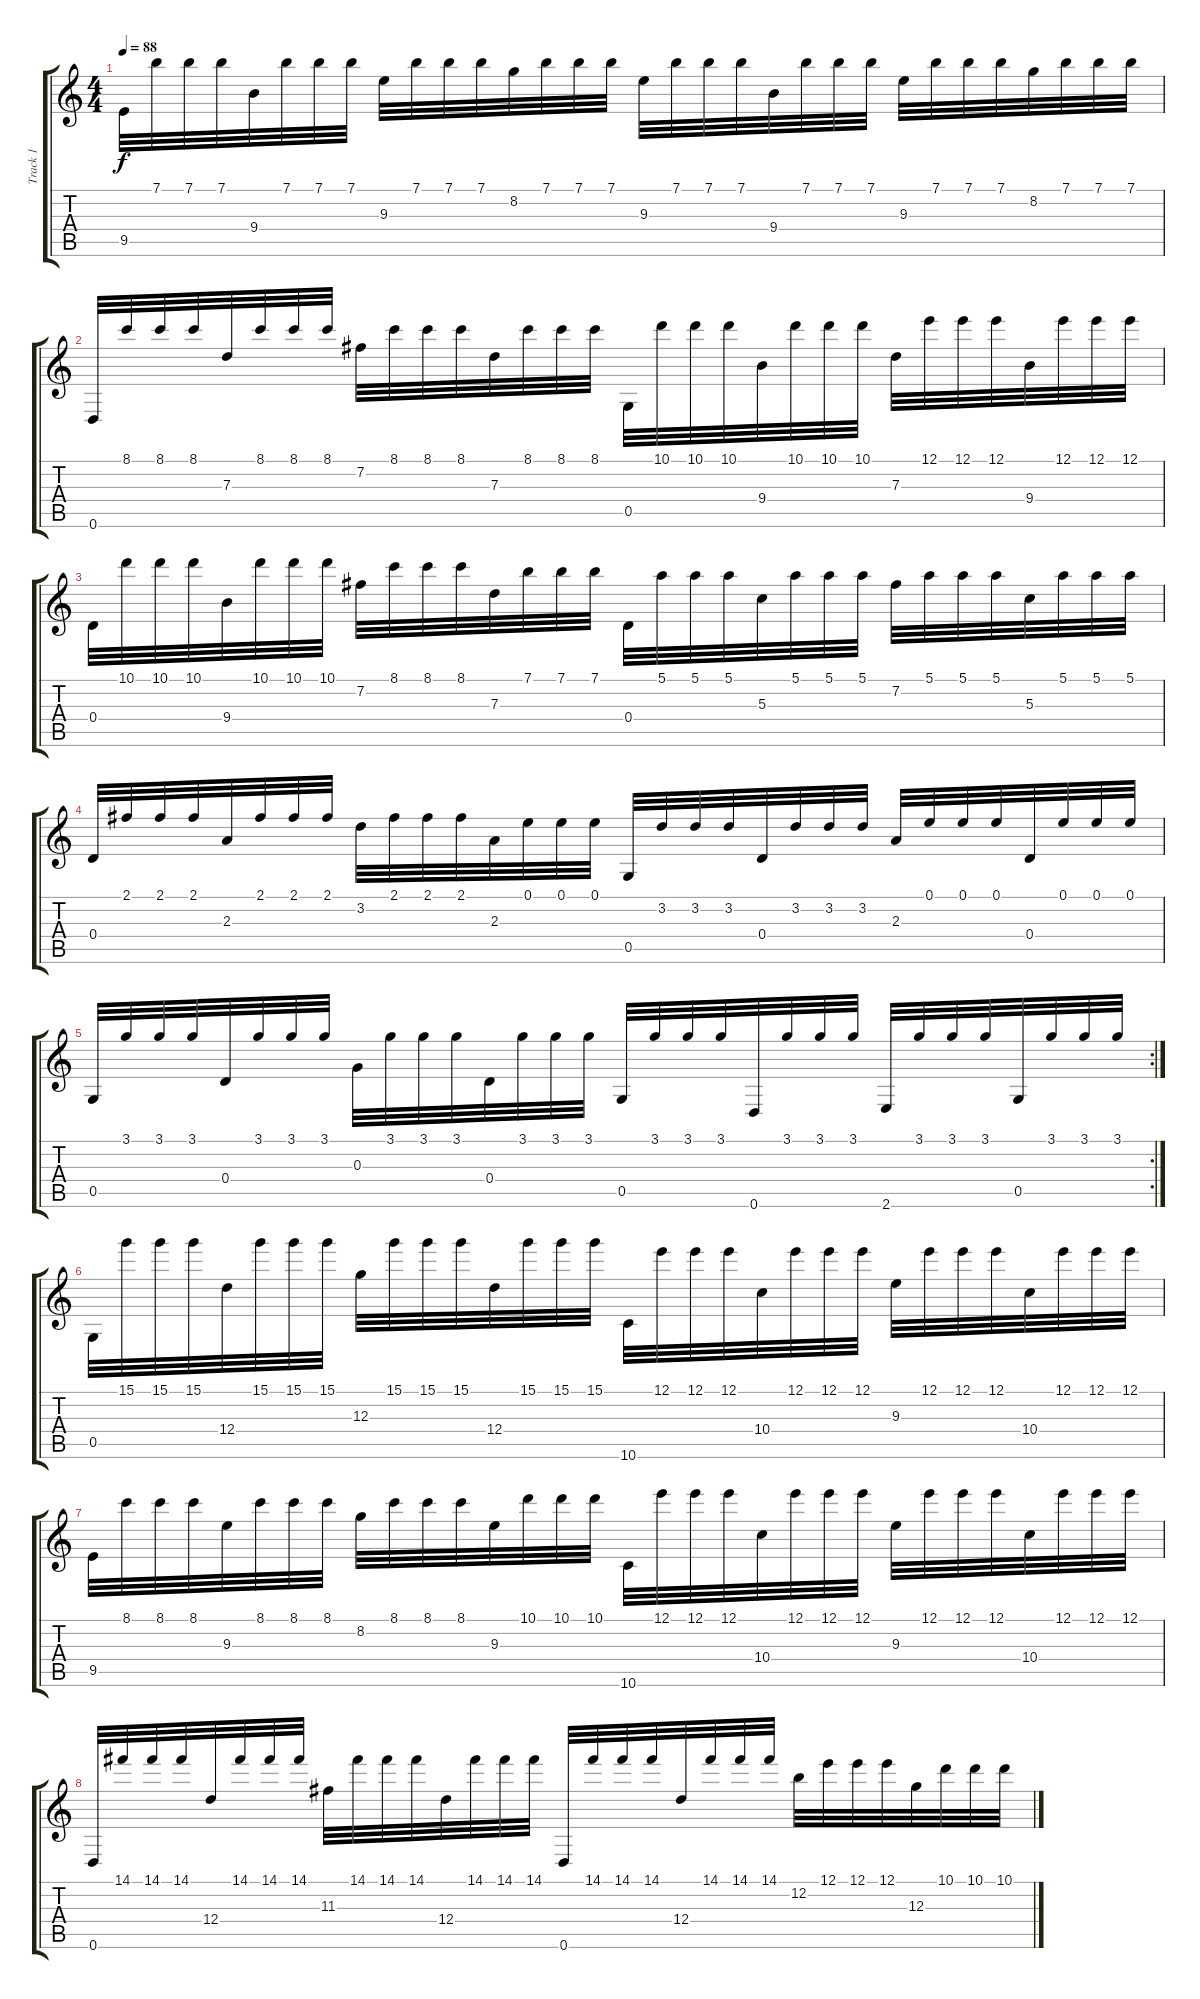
\track ("Track 1" "Track 1") {instrument acousticguitarsteel}
\staff {score tabs}
\tuning (E4 B3 G3 D3 G2 D2) {hide}
\ts (4 4)
\tempo 88
\clef g2
\ks c
9.5.32{dy f} 7.1.32 7.1.32 7.1.32 9.4.32 7.1.32 7.1.32 7.1.32 9.3.32 7.1.32 7.1.32 7.1.32 8.2.32 7.1.32 7.1.32 7.1.32 9.3.32 7.1.32 7.1.32 7.1.32 9.4.32 7.1.32 7.1.32 7.1.32 9.3.32 7.1.32 7.1.32 7.1.32 8.2.32 7.1.32 7.1.32 7.1.32 |
0.6.32 8.1.32 8.1.32 8.1.32 7.3.32 8.1.32 8.1.32 8.1.32 7.2.32 8.1.32 8.1.32 8.1.32 7.3.32 8.1.32 8.1.32 8.1.32 0.5.32 10.1.32 10.1.32 10.1.32 9.4.32 10.1.32 10.1.32 10.1.32 7.3.32 12.1.32 12.1.32 12.1.32 9.4.32 12.1.32 12.1.32 12.1.32 |
0.4.32 10.1.32 10.1.32 10.1.32 9.4.32 10.1.32 10.1.32 10.1.32 7.2.32 8.1.32 8.1.32 8.1.32 7.3.32 7.1.32 7.1.32 7.1.32 0.4.32 5.1.32 5.1.32 5.1.32 5.3.32 5.1.32 5.1.32 5.1.32 7.2.32 5.1.32 5.1.32 5.1.32 5.3.32 5.1.32 5.1.32 5.1.32 |
0.4.32 2.1.32 2.1.32 2.1.32 2.3.32 2.1.32 2.1.32 2.1.32 3.2.32 2.1.32 2.1.32 2.1.32 2.3.32 0.1.32 0.1.32 0.1.32 0.5.32 3.2.32 3.2.32 3.2.32 0.4.32 3.2.32 3.2.32 3.2.32 2.3.32 0.1.32 0.1.32 0.1.32 0.4.32 0.1.32 0.1.32 0.1.32 |
\rc 2
0.5.32 3.1.32 3.1.32 3.1.32 0.4.32 3.1.32 3.1.32 3.1.32 0.3.32 3.1.32 3.1.32 3.1.32 0.4.32 3.1.32 3.1.32 3.1.32 0.5.32 3.1.32 3.1.32 3.1.32 0.6.32 3.1.32 3.1.32 3.1.32 2.6.32 3.1.32 3.1.32 3.1.32 0.5.32 3.1.32 3.1.32 3.1.32 |
0.5.32 15.1.32 15.1.32 15.1.32 12.4.32 15.1.32 15.1.32 15.1.32 12.3.32 15.1.32 15.1.32 15.1.32 12.4.32 15.1.32 15.1.32 15.1.32 10.6.32 12.1.32 12.1.32 12.1.32 10.4.32 12.1.32 12.1.32 12.1.32 9.3.32 12.1.32 12.1.32 12.1.32 10.4.32 12.1.32 12.1.32 12.1.32 |
9.5.32 8.1.32 8.1.32 8.1.32 9.3.32 8.1.32 8.1.32 8.1.32 8.2.32 8.1.32 8.1.32 8.1.32 9.3.32 10.1.32 10.1.32 10.1.32 10.6.32 12.1.32 12.1.32 12.1.32 10.4.32 12.1.32 12.1.32 12.1.32 9.3.32 12.1.32 12.1.32 12.1.32 10.4.32 12.1.32 12.1.32 12.1.32 |
0.6.32 14.1.32 14.1.32 14.1.32 12.4.32 14.1.32 14.1.32 14.1.32 11.3.32 14.1.32 14.1.32 14.1.32 12.4.32 14.1.32 14.1.32 14.1.32 0.6.32 14.1.32 14.1.32 14.1.32 12.4.32 14.1.32 14.1.32 14.1.32 12.2.32 12.1.32 12.1.32 12.1.32 12.3.32 10.1.32 10.1.32 10.1.32
